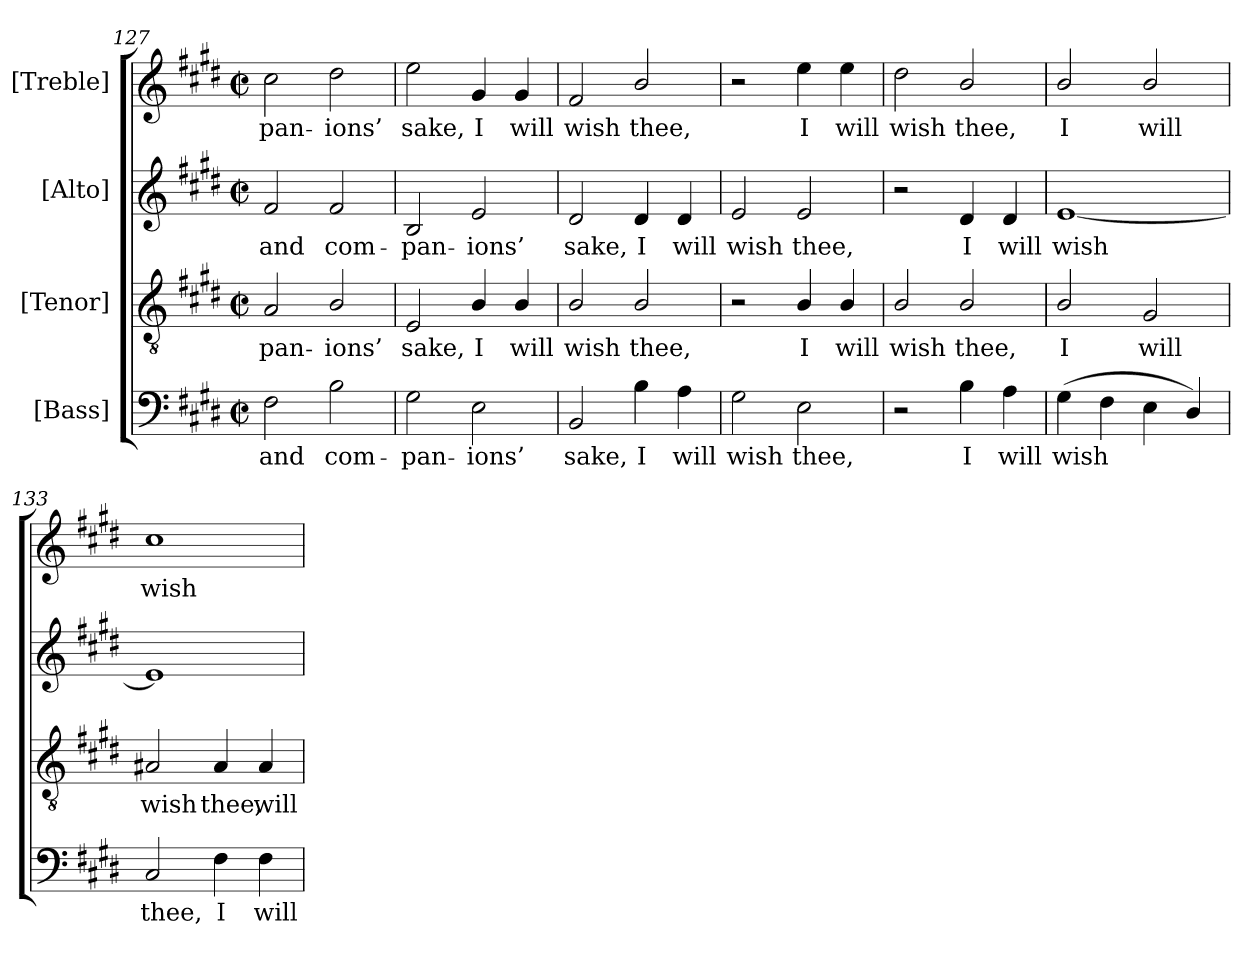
**kern	**text	**kern	**text	**kern	**text	**kern	**text
*part4	*part4	*part3	*part3	*part2	*part2	*part1	*part1
*staff4	*staff4	*staff3	*staff3	*staff2	*staff2	*staff1	*staff1
*I"[Bass]	*	*I"[Tenor]	*	*I"[Alto]	*	*I"[Treble]	*
*clefF4	*	*clefGv2	*	*clefG2	*	*clefG2	*
*	*	*ITrd7c12	*	*	*	*	*
*k[f#c#g#d#]	*	*k[f#c#g#d#]	*	*k[f#c#g#d#]	*	*k[f#c#g#d#]	*
*E:	*	*E:	*	*E:	*	*E:	*
*M2/2	*	*M2/2	*	*M2/2	*	*M2/2	*
*met(c|)	*	*met(c|)	*	*met(c|)	*	*met(c|)	*
=127	=127	=127	=127	=127	=127	=127	=127
!	!LO:LY:b:color=#000000	!	!	!	!	!	!
!	!	!	!LO:LY:b:color=#000000	!	!	!	!
!	!	!	!	!	!LO:LY:b:color=#000000	!	!
!	!	!	!	!	!	!	!LO:LY:b:color=#000000
2F#i\	and	2AAi/	-pan-	2f#i/	and	2cc#i\	-pan-
!	!LO:LY:b:color=#000000	!	!	!	!	!	!
!	!	!	!LO:LY:b:color=#000000	!	!	!	!
!	!	!	!	!	!LO:LY:b:color=#000000	!	!
!	!	!	!	!	!	!	!LO:LY:b:color=#000000
2Bi\	com-	2BBi/	-ions’	2f#i/	com-	2dd#i\	-ions’
=128	=128	=128	=128	=128	=128	=128	=128
!	!LO:LY:b:color=#000000	!	!	!	!	!	!
!	!	!	!LO:LY:b:color=#000000	!	!	!	!
!	!	!	!	!	!LO:LY:b:color=#000000	!	!
!	!	!	!	!	!	!	!LO:LY:b:color=#000000
2G#i\	-pan-	2EEi/	sake,	2Bi/	-pan-	2eei\	sake,
!	!LO:LY:b:color=#000000	!	!	!	!	!	!
!	!	!	!LO:LY:b:color=#000000	!	!	!	!
!	!	!	!	!	!LO:LY:b:color=#000000	!	!
!	!	!	!	!	!	!	!LO:LY:b:color=#000000
2Ei\	-ions’	4BBi/	I	2ei/	-ions’	4g#i/	I
!	!	!	!LO:LY:b:color=#000000	!	!	!	!
!	!	!	!	!	!	!	!LO:LY:b:color=#000000
.	.	4BBi/	will	.	.	4g#i/	will
=129	=129	=129	=129	=129	=129	=129	=129
!	!LO:LY:b:color=#000000	!	!	!	!	!	!
!	!	!	!LO:LY:b:color=#000000	!	!	!	!
!	!	!	!	!	!LO:LY:b:color=#000000	!	!
!	!	!	!	!	!	!	!LO:LY:b:color=#000000
2BBi/	sake,	2BBi/	wish	2d#i/	sake,	2f#i/	wish
!	!LO:LY:b:color=#000000	!	!	!	!	!	!
!	!	!	!LO:LY:b:color=#000000	!	!	!	!
!	!	!	!	!	!LO:LY:b:color=#000000	!	!
!	!	!	!	!	!	!	!LO:LY:b:color=#000000
4Bi\	I	2BBi/	thee,	4d#i/	I	2bi/	thee,
!	!LO:LY:b:color=#000000	!	!	!	!	!	!
!	!	!	!	!	!LO:LY:b:color=#000000	!	!
4Ai\	will	.	.	4d#i/	will	.	.
=130	=130	=130	=130	=130	=130	=130	=130
!	!LO:LY:b:color=#000000	!	!	!	!	!	!
!	!	!	!	!	!LO:LY:b:color=#000000	!	!
2G#i\	wish	2r	.	2ei/	wish	2r	.
!	!LO:LY:b:color=#000000	!	!	!	!	!	!
!	!	!	!LO:LY:b:color=#000000	!	!	!	!
!	!	!	!	!	!LO:LY:b:color=#000000	!	!
!	!	!	!	!	!	!	!LO:LY:b:color=#000000
2Ei\	thee,	4BBi/	I	2ei/	thee,	4eei\	I
!	!	!	!LO:LY:b:color=#000000	!	!	!	!
!	!	!	!	!	!	!	!LO:LY:b:color=#000000
.	.	4BBi/	will	.	.	4eei\	will
=131	=131	=131	=131	=131	=131	=131	=131
!	!	!	!LO:LY:b:color=#000000	!	!	!	!
!	!	!	!	!	!	!	!LO:LY:b:color=#000000
2r	.	2BBi/	wish	2r	.	2dd#i\	wish
!	!LO:LY:b:color=#000000	!	!	!	!	!	!
!	!	!	!LO:LY:b:color=#000000	!	!	!	!
!	!	!	!	!	!LO:LY:b:color=#000000	!	!
!	!	!	!	!	!	!	!LO:LY:b:color=#000000
4Bi\	I	2BBi/	thee,	4d#i/	I	2bi/	thee,
!	!LO:LY:b:color=#000000	!	!	!	!	!	!
!	!	!	!	!	!LO:LY:b:color=#000000	!	!
4Ai\	will	.	.	4d#i/	will	.	.
!!LO:LB:g=z
=132	=132	=132	=132	=132	=132	=132	=132
!	!LO:LY:b:color=#000000	!	!	!	!	!	!
!	!	!	!LO:LY:b:color=#000000	!	!	!	!
!	!	!	!	!	!LO:LY:b:color=#000000	!	!
!	!	!	!	!	!	!	!LO:LY:b:color=#000000
(4G#i\	wish	2BBi/	I	[1ei	wish	2bi/	I
4F#i\	.	.	.	.	.	.	.
!	!	!	!LO:LY:b:color=#000000	!	!	!	!
!	!	!	!	!	!	!	!LO:LY:b:color=#000000
4Ei\	.	2GG#i/	will	.	.	2bi/	will
4D#i/)	.	.	.	.	.	.	.
=133	=133	=133	=133	=133	=133	=133	=133
!	!LO:LY:b:color=#000000	!	!	!	!	!	!
!	!	!	!LO:LY:b:color=#000000	!	!	!	!
!	!	!	!	!	!	!	!LO:LY:b:color=#000000
2C#i/	thee,	2AA#Xi/	wish	1ei]	.	1cc#i	wish
!	!LO:LY:b:color=#000000	!	!	!	!	!	!
!	!	!	!LO:LY:b:color=#000000	!	!	!	!
4F#i\	I	4AA#i/	thee,	.	.	.	.
!	!LO:LY:b:color=#000000	!	!	!	!	!	!
!	!	!	!LO:LY:b:color=#000000	!	!	!	!
4F#i\	will	4AA#i/	will	.	.	.	.
=	=	=	=	=	=	=	=
*-	*-	*-	*-	*-	*-	*-	*-
